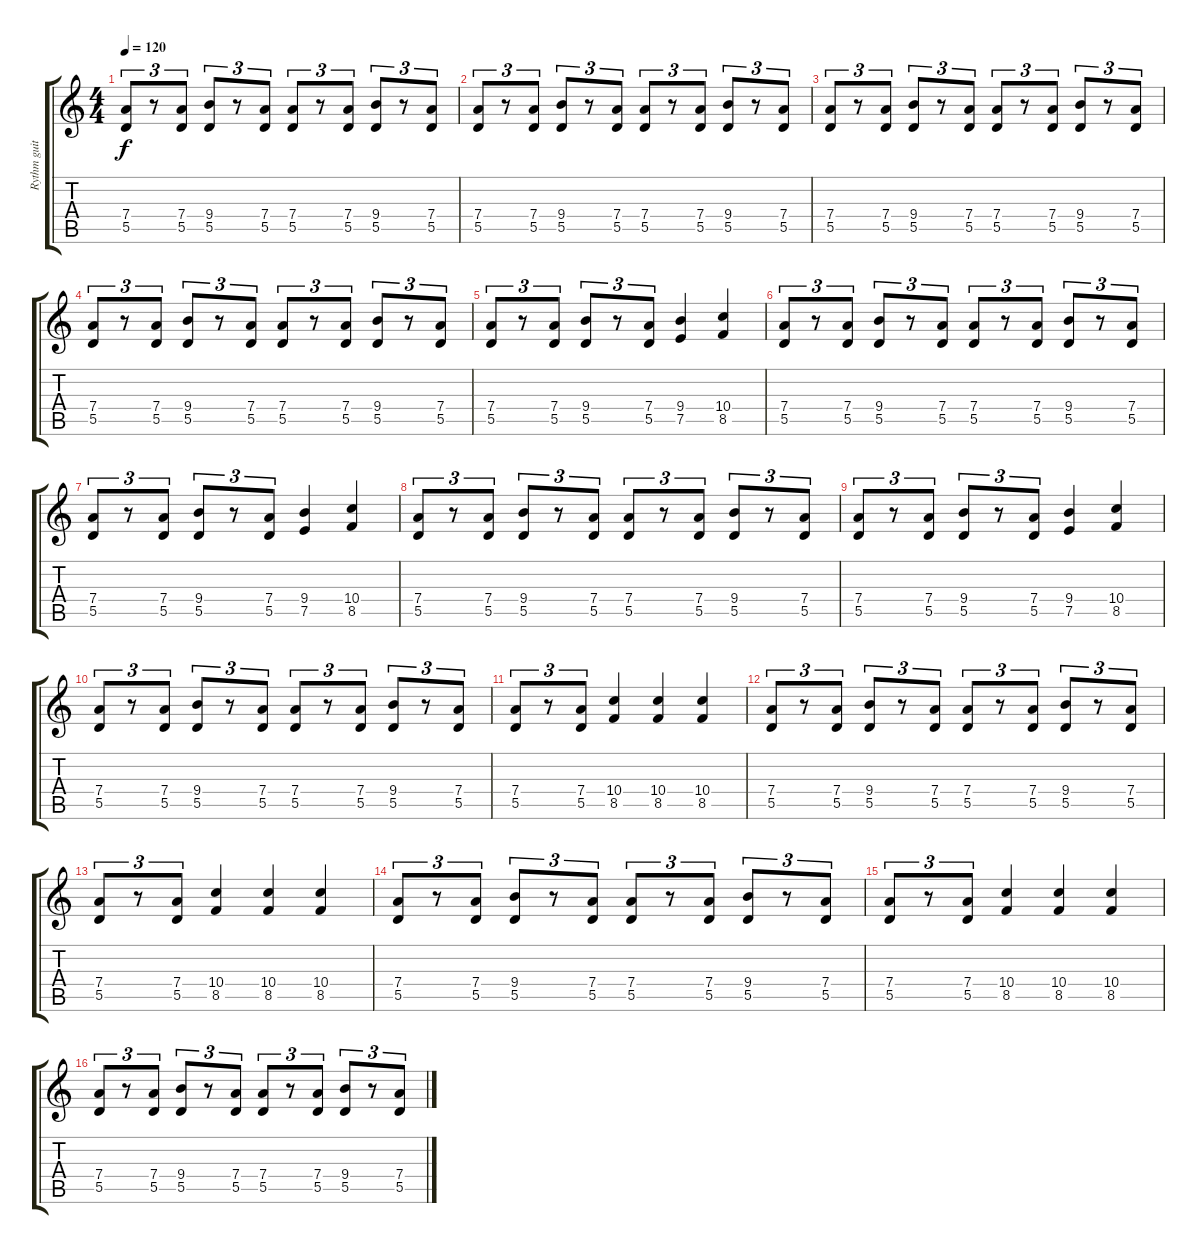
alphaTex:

\track ("Rythm guitar" "Rythm guit") {instrument acousticguitarsteel}
\staff {score tabs}
\tuning (E4 B3 G3 D3 A2 E2) {hide}
\ts (4 4)
\tempo 120
\clef g2
\ks c
(7.4 5.5).8{tu (3 2) dy f} r.8{tu (3 2)} (7.4 5.5).8{tu (3 2)} (9.4 5.5).8{tu (3 2)} r.8{tu (3 2)} (7.4 5.5).8{tu (3 2)} (7.4 5.5).8{tu (3 2)} r.8{tu (3 2)} (7.4 5.5).8{tu (3 2)} (9.4 5.5).8{tu (3 2)} r.8{tu (3 2)} (7.4 5.5).8{tu (3 2)} |
(7.4 5.5).8{tu (3 2)} r.8{tu (3 2)} (7.4 5.5).8{tu (3 2)} (9.4 5.5).8{tu (3 2)} r.8{tu (3 2)} (7.4 5.5).8{tu (3 2)} (7.4 5.5).8{tu (3 2)} r.8{tu (3 2)} (7.4 5.5).8{tu (3 2)} (9.4 5.5).8{tu (3 2)} r.8{tu (3 2)} (7.4 5.5).8{tu (3 2)} |
(7.4 5.5).8{tu (3 2)} r.8{tu (3 2)} (7.4 5.5).8{tu (3 2)} (9.4 5.5).8{tu (3 2)} r.8{tu (3 2)} (7.4 5.5).8{tu (3 2)} (7.4 5.5).8{tu (3 2)} r.8{tu (3 2)} (7.4 5.5).8{tu (3 2)} (9.4 5.5).8{tu (3 2)} r.8{tu (3 2)} (7.4 5.5).8{tu (3 2)} |
(7.4 5.5).8{tu (3 2)} r.8{tu (3 2)} (7.4 5.5).8{tu (3 2)} (9.4 5.5).8{tu (3 2)} r.8{tu (3 2)} (7.4 5.5).8{tu (3 2)} (7.4 5.5).8{tu (3 2)} r.8{tu (3 2)} (7.4 5.5).8{tu (3 2)} (9.4 5.5).8{tu (3 2)} r.8{tu (3 2)} (7.4 5.5).8{tu (3 2)} |
(7.4 5.5).8{tu (3 2)} r.8{tu (3 2)} (7.4 5.5).8{tu (3 2)} (9.4 5.5).8{tu (3 2)} r.8{tu (3 2)} (7.4 5.5).8{tu (3 2)} (9.4 7.5).4 (10.4 8.5).4 |
(7.4 5.5).8{tu (3 2)} r.8{tu (3 2)} (7.4 5.5).8{tu (3 2)} (9.4 5.5).8{tu (3 2)} r.8{tu (3 2)} (7.4 5.5).8{tu (3 2)} (7.4 5.5).8{tu (3 2)} r.8{tu (3 2)} (7.4 5.5).8{tu (3 2)} (9.4 5.5).8{tu (3 2)} r.8{tu (3 2)} (7.4 5.5).8{tu (3 2)} |
(7.4 5.5).8{tu (3 2)} r.8{tu (3 2)} (7.4 5.5).8{tu (3 2)} (9.4 5.5).8{tu (3 2)} r.8{tu (3 2)} (7.4 5.5).8{tu (3 2)} (9.4 7.5).4 (10.4 8.5).4 |
(7.4 5.5).8{tu (3 2)} r.8{tu (3 2)} (7.4 5.5).8{tu (3 2)} (9.4 5.5).8{tu (3 2)} r.8{tu (3 2)} (7.4 5.5).8{tu (3 2)} (7.4 5.5).8{tu (3 2)} r.8{tu (3 2)} (7.4 5.5).8{tu (3 2)} (9.4 5.5).8{tu (3 2)} r.8{tu (3 2)} (7.4 5.5).8{tu (3 2)} |
(7.4 5.5).8{tu (3 2)} r.8{tu (3 2)} (7.4 5.5).8{tu (3 2)} (9.4 5.5).8{tu (3 2)} r.8{tu (3 2)} (7.4 5.5).8{tu (3 2)} (9.4 7.5).4 (10.4 8.5).4 |
(7.4 5.5).8{tu (3 2)} r.8{tu (3 2)} (7.4 5.5).8{tu (3 2)} (9.4 5.5).8{tu (3 2)} r.8{tu (3 2)} (7.4 5.5).8{tu (3 2)} (7.4 5.5).8{tu (3 2)} r.8{tu (3 2)} (7.4 5.5).8{tu (3 2)} (9.4 5.5).8{tu (3 2)} r.8{tu (3 2)} (7.4 5.5).8{tu (3 2)} |
(7.4 5.5).8{tu (3 2)} r.8{tu (3 2)} (7.4 5.5).8{tu (3 2)} (10.4 8.5).4 (10.4 8.5).4 (10.4 8.5).4 |
(7.4 5.5).8{tu (3 2)} r.8{tu (3 2)} (7.4 5.5).8{tu (3 2)} (9.4 5.5).8{tu (3 2)} r.8{tu (3 2)} (7.4 5.5).8{tu (3 2)} (7.4 5.5).8{tu (3 2)} r.8{tu (3 2)} (7.4 5.5).8{tu (3 2)} (9.4 5.5).8{tu (3 2)} r.8{tu (3 2)} (7.4 5.5).8{tu (3 2)} |
(7.4 5.5).8{tu (3 2)} r.8{tu (3 2)} (7.4 5.5).8{tu (3 2)} (10.4 8.5).4 (10.4 8.5).4 (10.4 8.5).4 |
(7.4 5.5).8{tu (3 2)} r.8{tu (3 2)} (7.4 5.5).8{tu (3 2)} (9.4 5.5).8{tu (3 2)} r.8{tu (3 2)} (7.4 5.5).8{tu (3 2)} (7.4 5.5).8{tu (3 2)} r.8{tu (3 2)} (7.4 5.5).8{tu (3 2)} (9.4 5.5).8{tu (3 2)} r.8{tu (3 2)} (7.4 5.5).8{tu (3 2)} |
(7.4 5.5).8{tu (3 2)} r.8{tu (3 2)} (7.4 5.5).8{tu (3 2)} (10.4 8.5).4 (10.4 8.5).4 (10.4 8.5).4 |
(7.4 5.5).8{tu (3 2)} r.8{tu (3 2)} (7.4 5.5).8{tu (3 2)} (9.4 5.5).8{tu (3 2)} r.8{tu (3 2)} (7.4 5.5).8{tu (3 2)} (7.4 5.5).8{tu (3 2)} r.8{tu (3 2)} (7.4 5.5).8{tu (3 2)} (9.4 5.5).8{tu (3 2)} r.8{tu (3 2)} (7.4 5.5).8{tu (3 2)}
